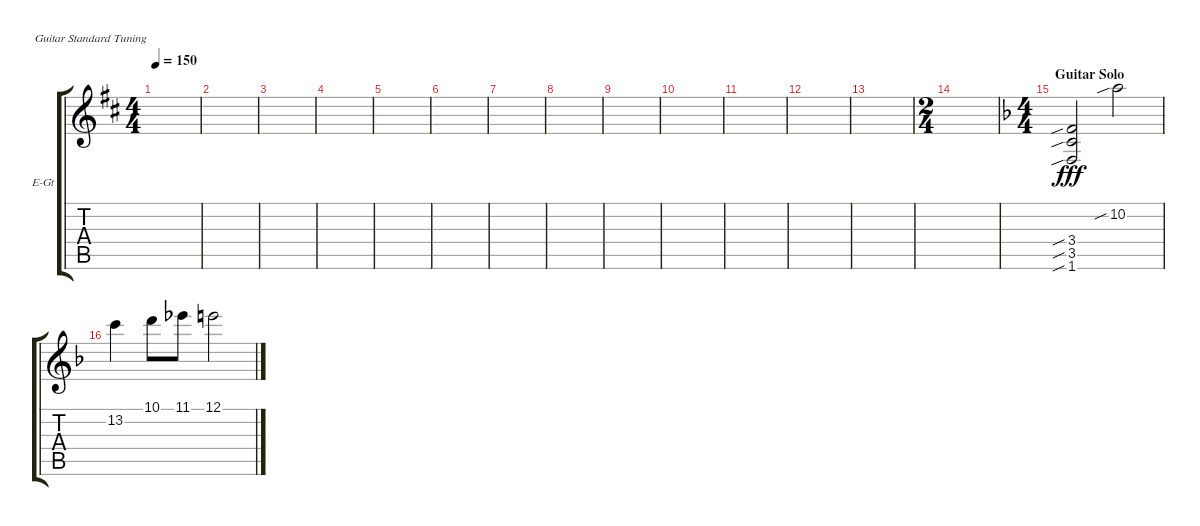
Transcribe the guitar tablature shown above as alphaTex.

\defaultSystemsLayout 4
\bracketExtendMode groupsimilarinstruments
\firstSystemTrackNameOrientation horizontal
\otherSystemsTrackNameOrientation horizontal
\track ("Electric Guitar" "E-Gt") {instrument distortionguitar}
\staff {score tabs}
\tuning (E4 B3 G3 D3 A2 E2)
\ts (4 4)
\tempo 150
\clef g2
\ks d
|
|
|
|
|
|
|
|
|
|
|
|
|
\ts (2 4)
|
\ts (4 4)
\section ("" "Guitar Solo")
\ks f
(3.4{sib} 1.6{sib} 3.5{sib}).2{dy fff} 10.2{sib}.2 |
13.2.4 10.1.8 11.1.8 12.1.2
